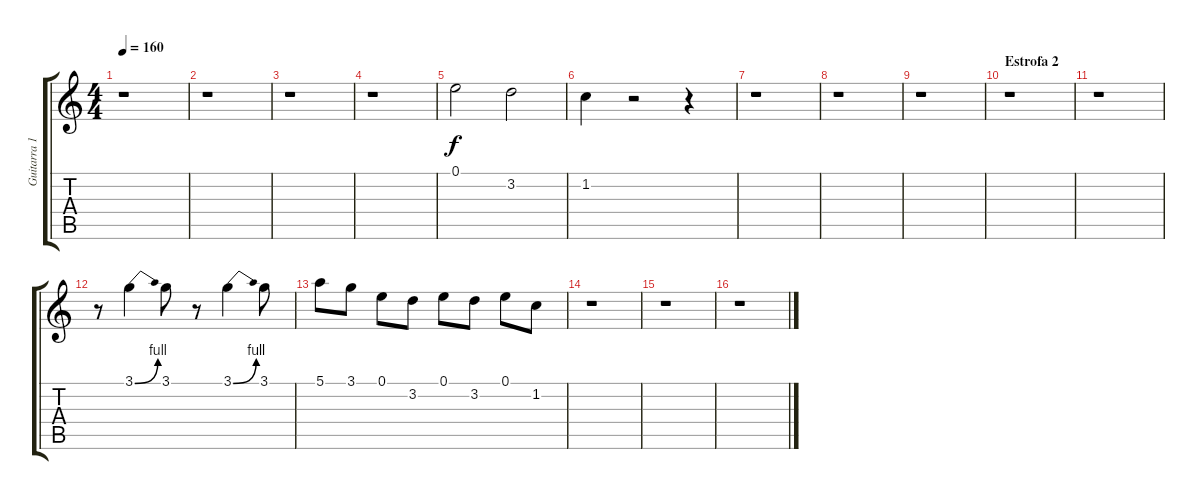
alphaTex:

\track ("Guitarra 1" "Guitarra 1") {instrument distortionguitar}
\staff {score tabs}
\tuning (E4 B3 G3 D3 A2 E2) {hide}
\ts (4 4)
\tempo 160
\clef g2
\ks c
r.1{dy f} |
r.1 |
r.1 |
r.1 |
0.1.2 3.2.2 |
1.2.4 r.2 r.4 |
r.1 |
r.1 |
r.1 |
\section ("" "Estrofa 2")
r.1 |
r.1 |
r.8 3.1{be (bend 0 0 60 4)}.4 3.1.8 r.8 3.1{be (bend 0 0 60 4)}.4 3.1.8 |
5.1.8 3.1.8 0.1.8 3.2.8 0.1.8 3.2.8 0.1.8 1.2.8 |
r.1 |
r.1 |
r.1
